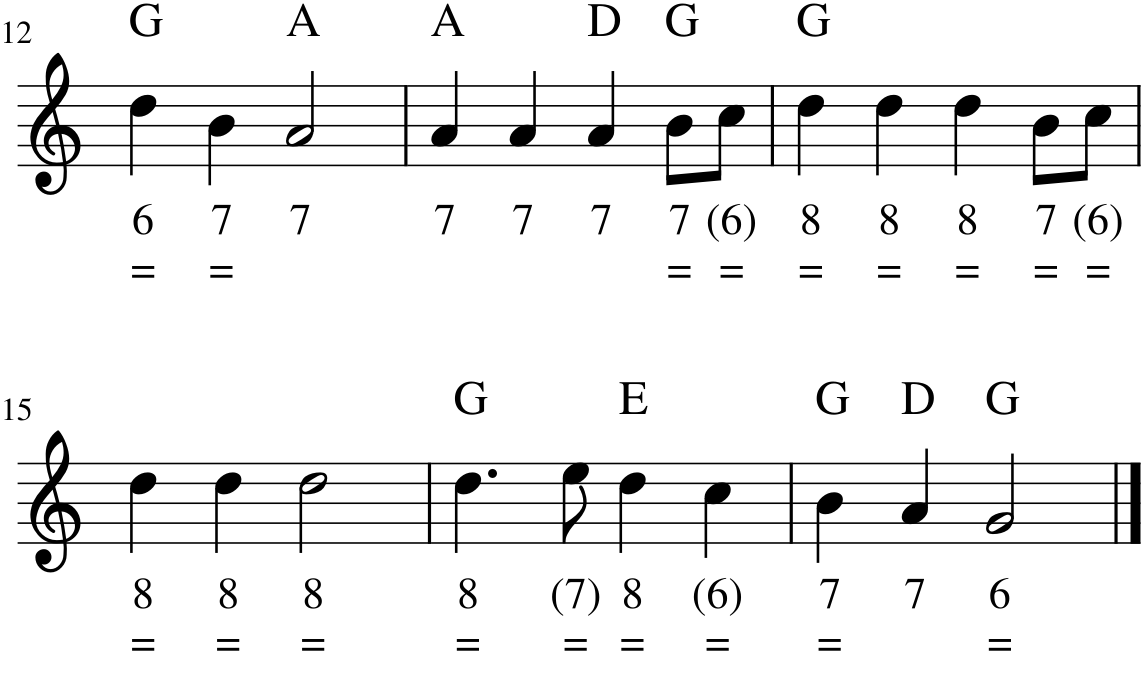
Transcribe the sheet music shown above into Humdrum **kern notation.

**kern	**text	**text	**harte
*part1	*part1	*part1	*part1
*staff1	*staff1	*staff1	*
*I"Stem	*	*	*
*I'Stm.	*	*	*
!!LO:PB:g=z
*clefG2	*	*	*
*k[]	*	*	*
*M4/4	*	*	*
=12	=12	=12	=12
!	!LO:LY:b	!LO:LY:b	!
4dd\	6	=	G:maj
!	!LO:LY:b	!LO:LY:b	!
4b\	7	=	.
!	!LO:LY:b	!	!
2a/	7	.	A:maj
=13	=13	=13	=13
!	!LO:LY:b	!	!
4a/	7	.	A:maj
!	!LO:LY:b	!	!
4a/	7	.	.
!	!LO:LY:b	!	!
4a/	7	.	D:maj
!	!LO:LY:b	!LO:LY:b	!
8b\L	7	=	G:maj
!	!LO:LY:b	!LO:LY:b	!
8ccn\J	(6)	=	.
=14	=14	=14	=14
!	!LO:LY:b	!LO:LY:b	!
4dd\	8	=	G:maj
!	!LO:LY:b	!LO:LY:b	!
4dd\	8	=	.
!	!LO:LY:b	!LO:LY:b	!
4dd\	8	=	.
!	!LO:LY:b	!LO:LY:b	!
8b\L	7	=	.
!	!LO:LY:b	!LO:LY:b	!
8cc\J	(6)	=	.
!!LO:LB:g=z
=15	=15	=15	=15
!	!LO:LY:b	!LO:LY:b	!
4dd\	8	=	.
!	!LO:LY:b	!LO:LY:b	!
4dd\	8	=	.
!	!LO:LY:b	!LO:LY:b	!
2dd\	8	=	.
=16	=16	=16	=16
!	!LO:LY:b	!LO:LY:b	!
4.dd\	8	=	G:maj
!	!LO:LY:b	!LO:LY:b	!
8ee\	(7)	=	.
!	!LO:LY:b	!LO:LY:b	!
4dd\	8	=	E:maj
!	!LO:LY:b	!LO:LY:b	!
4cc\	(6)	=	.
=17	=17	=17	=17
!	!LO:LY:b	!LO:LY:b	!
4b\	7	=	G:maj
!	!LO:LY:b	!	!
4a/	7	.	D:maj
!	!LO:LY:b	!LO:LY:b	!
2g/	6	=	G:maj
==	==	==	==
*-	*-	*-	*-
